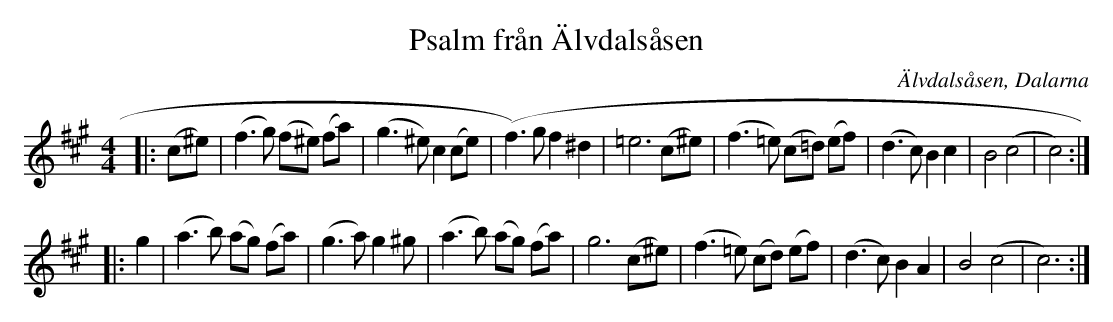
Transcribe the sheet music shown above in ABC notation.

X:1
T:Psalm från Älvdalsåsen
O:Älvdalsåsen, Dalarna
M:4/4
L:1/8
K:A
[|:(c^e) | (f3 g) (f^e) (fa) | (g3 ^e) c2 (ce) | (f3) g f2 ^d2 | =e6 (c^e) | (f3=e) (c=d) (ef) | (d3c) B2 c2 | B4(c4 | c4) :|]
[|:g2 | (a3b) (ag) (fa) | (g3a) g2 ^g | (a3 b) (ag) (fa) | g6 (c^e) | (f3 =e) (cd) (ef) | (d3 c) B2 A2 | B4 (c4| c6) :|]
